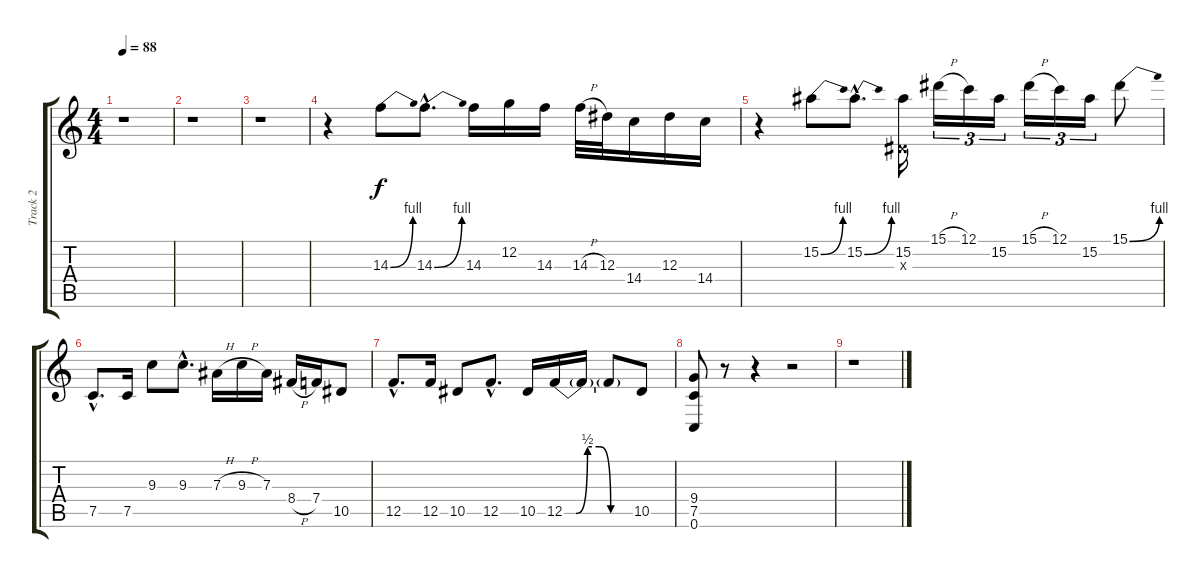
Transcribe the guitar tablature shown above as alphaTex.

\track ("Track 2" "Track 2") {instrument overdrivenguitar}
\staff {score tabs}
\tuning (C4 G3 Eb3 Bb2 F2 C2) {hide}
\ts (4 4)
\tempo 88
\clef g2
\ks c
r.1{dy f} |
r.1 |
r.1 |
r.4 14.3{be (bend 0 0 60 4)}.8 14.3{be (bend 0 0 60 4) hac}.8{d} 14.3.16 12.2.16 14.3.16 14.3{h}.32 12.3.32 14.4.16 12.3.16 14.4.16 |
r.4 15.2{be (bend 0 0 60 4)}.8 15.2{be (bend 0 0 60 4) hac}.8{d} (15.2 0.3{x}).16 15.1{h}.16{tu (3 2)} 12.1.16{tu (3 2)} 15.2.16{tu (3 2)} 15.1{h}.16{tu (3 2)} 12.1.16{tu (3 2)} 15.2.16{tu (3 2)} 15.1{be (bend 0 0 60 4)}.8 |
7.5{hac}.8{d} 7.5.16 9.3.8 9.3{hac}.8{d} 7.3{h}.16 9.3{h}.16 7.3.16 8.4{h}.16 7.4.16 10.5.8 |
12.5{hac}.8{d} 12.5.16 10.5.8 12.5{hac}.8{d} 10.5.16 12.5{be (custom 0 0 10 0 20 2 30 2 40 0 60 0)}.16 12.5{t}.16 12.5{t}.8 10.5.8 |
(9.4 7.5 0.6).8 r.8 r.4 r.2 |
r.1
